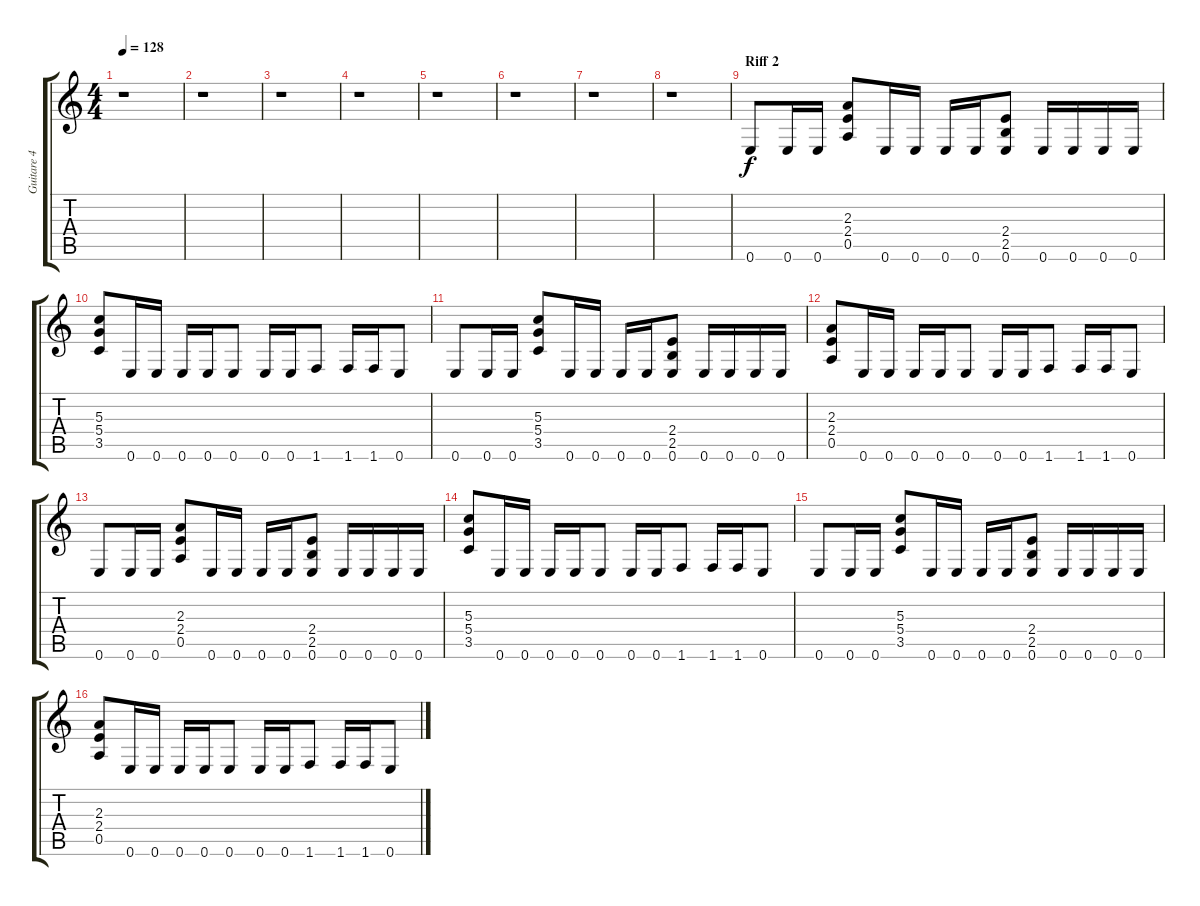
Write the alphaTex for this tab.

\track ("Guitare 4" "Guitare 4") {instrument distortionguitar}
\staff {score tabs}
\tuning (E4 B3 G3 D3 A2 E2) {hide}
\ts (4 4)
\tempo 128
\clef g2
\ks c
r.1{dy f} |
r.1 |
r.1 |
r.1 |
r.1 |
r.1 |
r.1 |
r.1 |
\section ("" "Riff 2")
0.6.8 0.6.16 0.6.16 (2.3 2.4 0.5).8 0.6.16 0.6.16 0.6.16 0.6.16 (2.4 2.5 0.6).8 0.6.16 0.6.16 0.6.16 0.6.16 |
(5.3 5.4 3.5).8 0.6.16 0.6.16 0.6.16 0.6.16 0.6.8 0.6.16 0.6.16 1.6.8 1.6.16 1.6.16 0.6.8 |
0.6.8 0.6.16 0.6.16 (5.3 5.4 3.5).8 0.6.16 0.6.16 0.6.16 0.6.16 (2.4 2.5 0.6).8 0.6.16 0.6.16 0.6.16 0.6.16 |
(2.3 2.4 0.5).8 0.6.16 0.6.16 0.6.16 0.6.16 0.6.8 0.6.16 0.6.16 1.6.8 1.6.16 1.6.16 0.6.8 |
0.6.8 0.6.16 0.6.16 (2.3 2.4 0.5).8 0.6.16 0.6.16 0.6.16 0.6.16 (2.4 2.5 0.6).8 0.6.16 0.6.16 0.6.16 0.6.16 |
(5.3 5.4 3.5).8 0.6.16 0.6.16 0.6.16 0.6.16 0.6.8 0.6.16 0.6.16 1.6.8 1.6.16 1.6.16 0.6.8 |
0.6.8 0.6.16 0.6.16 (5.3 5.4 3.5).8 0.6.16 0.6.16 0.6.16 0.6.16 (2.4 2.5 0.6).8 0.6.16 0.6.16 0.6.16 0.6.16 |
(2.3 2.4 0.5).8 0.6.16 0.6.16 0.6.16 0.6.16 0.6.8 0.6.16 0.6.16 1.6.8 1.6.16 1.6.16 0.6.8
